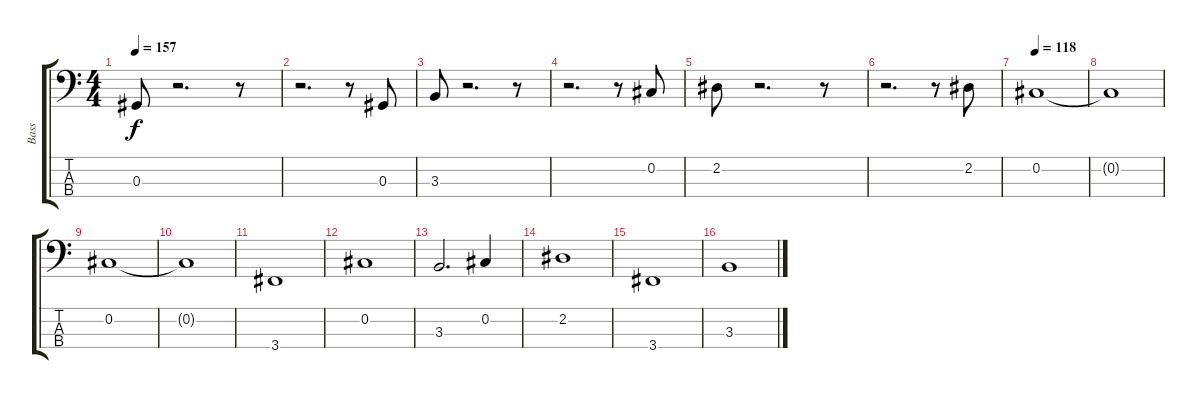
\track ("Bass" "Bass") {instrument electricbassfinger}
\staff {score tabs}
\tuning (Gb2 Db2 Ab1 Eb1) {hide}
\ts (4 4)
\tempo 157
\clef f4
\ks c
0.3.8{dy f} r.2{d} r.8 |
r.2{d} r.8 0.3.8 |
3.3.8 r.2{d} r.8 |
r.2{d} r.8 0.2.8 |
2.2.8 r.2{d} r.8 |
r.2{d} r.8 2.2.8 |
\tempo 118
0.2.1 |
0.2{t}.1 |
0.2.1 |
0.2{t}.1 |
3.4.1 |
0.2.1 |
3.3.2{d} 0.2.4 |
2.2.1 |
3.4.1 |
3.3.1
